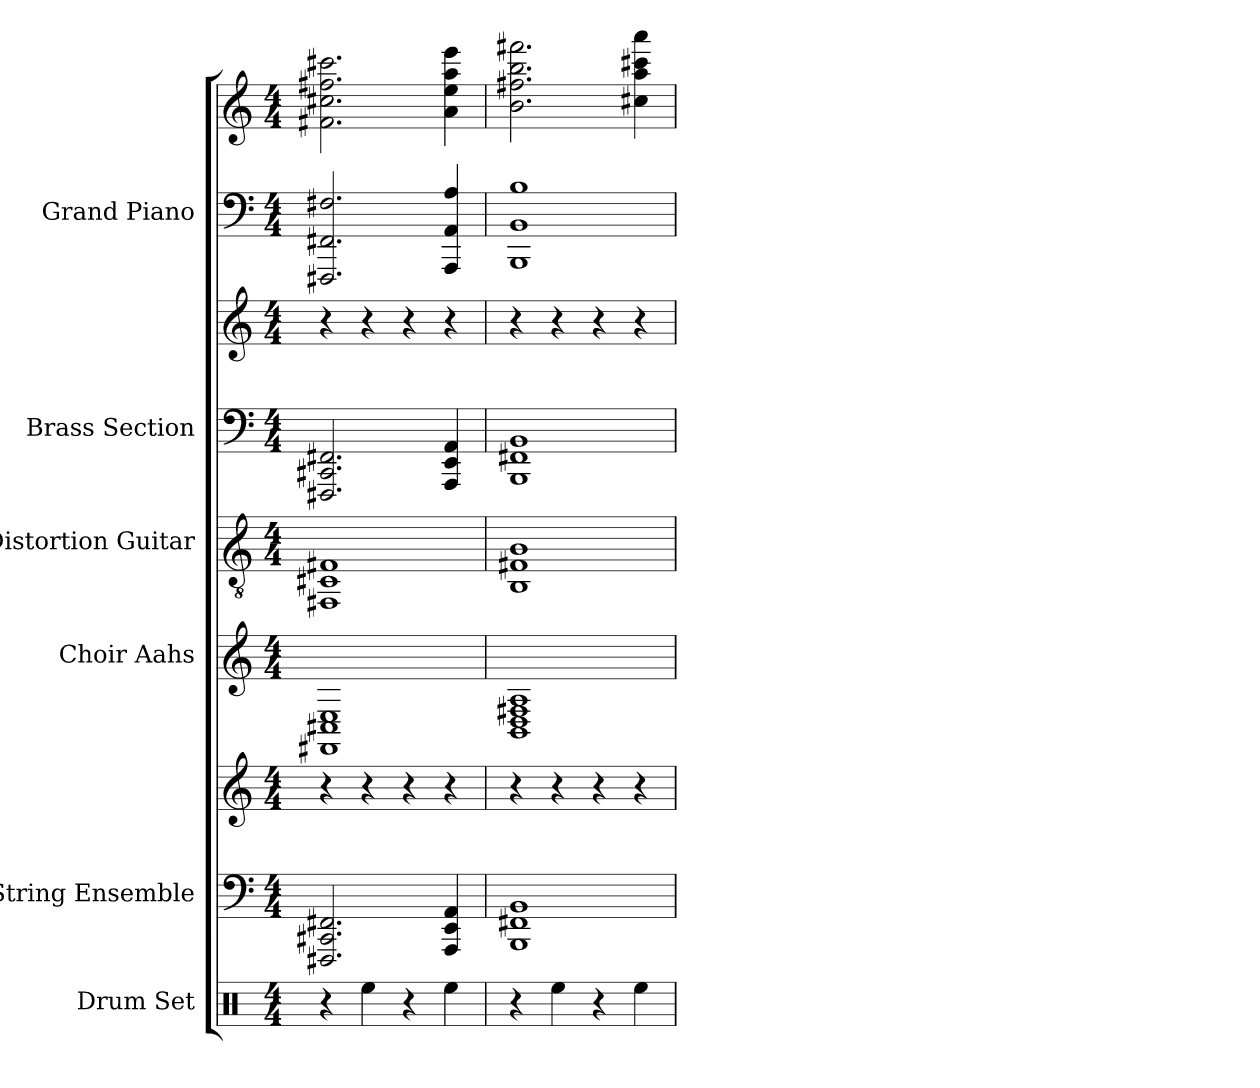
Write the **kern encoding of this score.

**kern	**kern	**kern	**kern	**kern	**kern	**kern	**kern	**kern
*part6	*part5	*part5	*part4	*part3	*part2	*part2	*part1	*part1
*staff9	*staff8	*staff7	*staff6	*staff5	*staff4	*staff3	*staff2	*staff1
*I"Drum Set	*I"String Ensemble	*	*I"Choir Aahs	*I"Distortion Guitar	*I"Brass Section	*	*I"Grand Piano	*
*I'Drs.	*I'St. Ens.	*	*I'Ch. Aa.	*I'Dist. Guit.	*I'Brs. Se.	*	*I'Pno.	*
*stria5	*stria5	*stria5	*stria5	*stria6	*stria5	*stria5	*stria5	*stria5
*clefX	*clefF4	*clefG2	*clefG2	*clefGv2	*clefF4	*clefG2	*clefF4	*clefG2
*k[]	*k[]	*k[]	*k[]	*k[]	*k[]	*k[]	*k[]	*k[]
*M4/4	*M4/4	*M4/4	*M4/4	*M4/4	*M4/4	*M4/4	*M4/4	*M4/4
*MM120	*MM120	*MM120	*MM120	*MM120	*MM120	*MM120	*MM120	*MM120
=1	=1	=1	=1	=1	=1	=1	=1	=1
4r	2.FFF#X 2.CC#X 2.FF#X	4r	1FF#X 1C#X 1E	1F#X 1FF#X 1C#X	2.FFF#X 2.CC#X 2.FF#X	4r	2.FFF#X 2.F#X 2.FF#X	2.f#X 2.cc#X 2.ff#X 2.ccc#X
4Ree	.	4r	.	.	.	4r	.	.
4r	.	4r	.	.	.	4r	.	.
4Ree	4AAA 4EE 4AA	4r	.	.	4AAA 4EE 4AA	4r	4AA 4A 4AAA	4a 4ee 4aa 4eee
=2	=2	=2	=2	=2	=2	=2	=2	=2
4r	1BBB 1FF#X 1BB	4r	1BB 1D 1F#X 1A	1BB 1F#X 1B	1BBB 1FF#X 1BB	4r	1BBB 1BB 1B	2.b 2.ff#X 2.bb 2.fff#X
4Ree	.	4r	.	.	.	4r	.	.
4r	.	4r	.	.	.	4r	.	.
4Ree	.	4r	.	.	.	4r	.	4cc#X 4aa 4ccc#X 4aaa
=	=	=	=	=	=	=	=	=
*-	*-	*-	*-	*-	*-	*-	*-	*-
